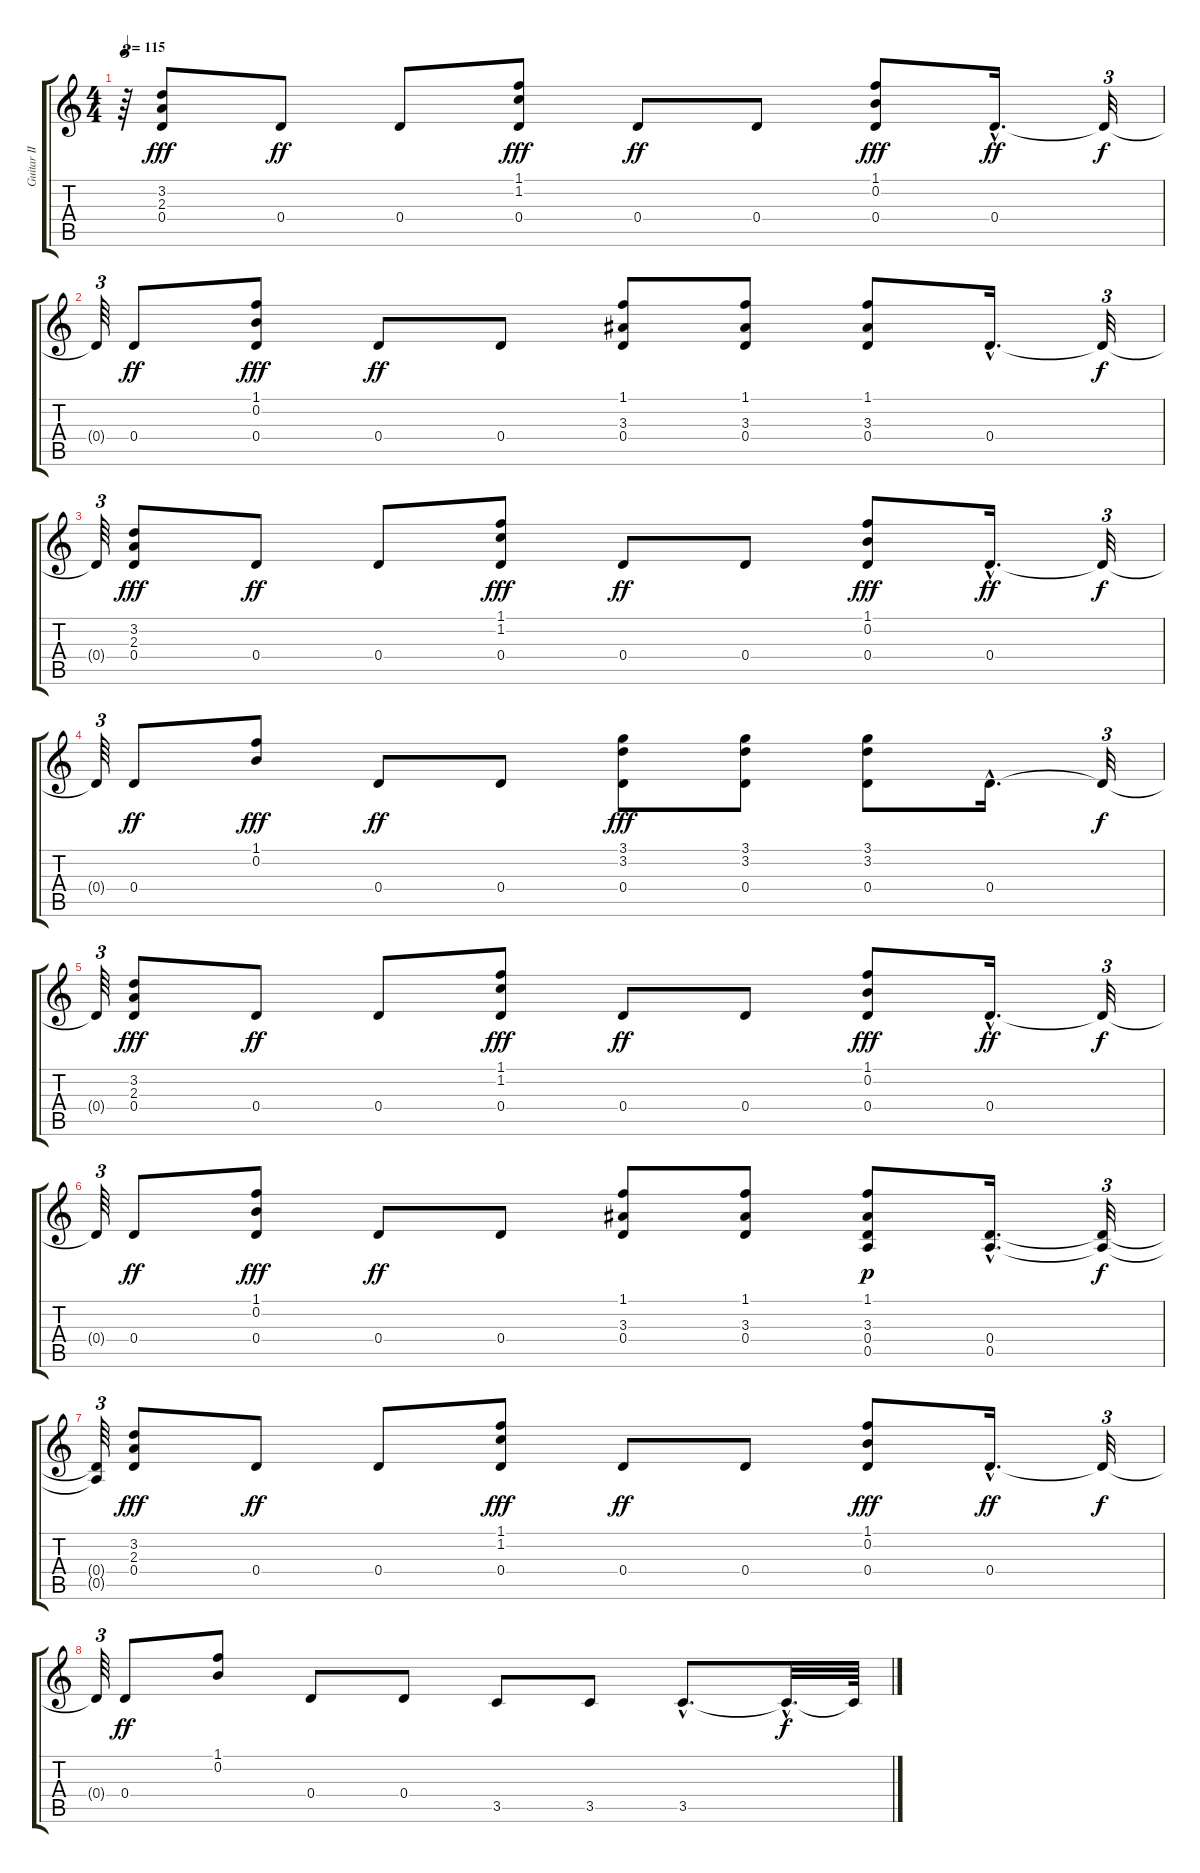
\track ("Guitar II" "Guitar II") {instrument distortionguitar}
\staff {score tabs}
\tuning (E4 B3 G3 D3 A2 E2) {hide}
\ts (4 4)
\tempo 115
\clef g2
\ks c
r.64{tu (3 2) dy f} (3.2 2.3 0.4).8{dy fff} 0.4.8{dy ff} 0.4.8 (1.1 1.2 0.4).8{dy fff} 0.4.8{dy ff} 0.4.8 (1.1 0.2 0.4).8{dy fff} 0.4{hac}.16{d dy ff} 0.4{t}.32{tu (3 2) dy f} |
0.4{t}.64{tu (3 2)} 0.4.8{dy ff} (1.1 0.2 0.4).8{dy fff} 0.4.8{dy ff} 0.4.8 (1.1 3.3 0.4).8 (1.1 3.3 0.4).8 (1.1 3.3 0.4).8 0.4{hac}.16{d} 0.4{t}.32{tu (3 2) dy f} |
0.4{t}.64{tu (3 2)} (3.2 2.3 0.4).8{dy fff} 0.4.8{dy ff} 0.4.8 (1.1 1.2 0.4).8{dy fff} 0.4.8{dy ff} 0.4.8 (1.1 0.2 0.4).8{dy fff} 0.4{hac}.16{d dy ff} 0.4{t}.32{tu (3 2) dy f} |
0.4{t}.64{tu (3 2)} 0.4.8{dy ff} (1.1 0.2).8{dy fff} 0.4.8{dy ff} 0.4.8 (3.1 3.2 0.4).8{dy fff} (3.1 3.2 0.4).8 (3.1 3.2 0.4).8 0.4{hac}.16{d} 0.4{t}.32{tu (3 2) dy f} |
0.4{t}.64{tu (3 2)} (3.2 2.3 0.4).8{dy fff} 0.4.8{dy ff} 0.4.8 (1.1 1.2 0.4).8{dy fff} 0.4.8{dy ff} 0.4.8 (1.1 0.2 0.4).8{dy fff} 0.4{hac}.16{d dy ff} 0.4{t}.32{tu (3 2) dy f} |
0.4{t}.64{tu (3 2)} 0.4.8{dy ff} (1.1 0.2 0.4).8{dy fff} 0.4.8{dy ff} 0.4.8 (1.1 3.3 0.4).8 (1.1 3.3 0.4).8 (1.1 3.3 0.4 0.5).8{dy p} (0.4{hac} 0.5{hac}).16{d} (0.4{t} 0.5{t}).32{tu (3 2) dy f} |
(0.4{t} 0.5{t}).64{tu (3 2)} (3.2 2.3 0.4).8{dy fff} 0.4.8{dy ff} 0.4.8 (1.1 1.2 0.4).8{dy fff} 0.4.8{dy ff} 0.4.8 (1.1 0.2 0.4).8{dy fff} 0.4{hac}.16{d dy ff} 0.4{t}.32{tu (3 2) dy f} |
0.4{t}.64{tu (3 2)} 0.4.8{dy ff} (1.1 0.2).8 0.4.8 0.4.8 3.5.8 3.5.8 3.5{hac}.8{d} 3.5{hac t}.32{d dy f} 3.5{t}.64
